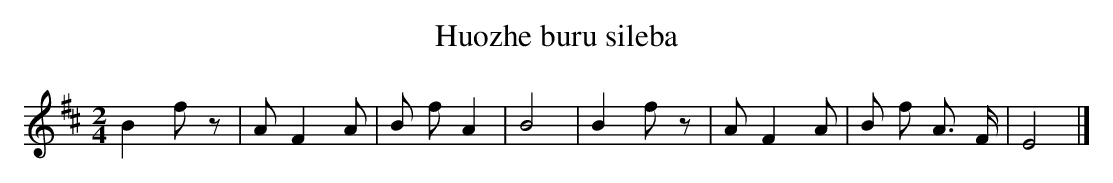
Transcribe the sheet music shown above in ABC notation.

X:1
T: Huozhe buru sileba
L: 1/8
M: 2/4
K: D
B2f z [I:setbarnb 1]|
AF2A |
B fA2 |
B4 |
B2f z |
AF2A |
B f A3/ F/ |
E4 |]
